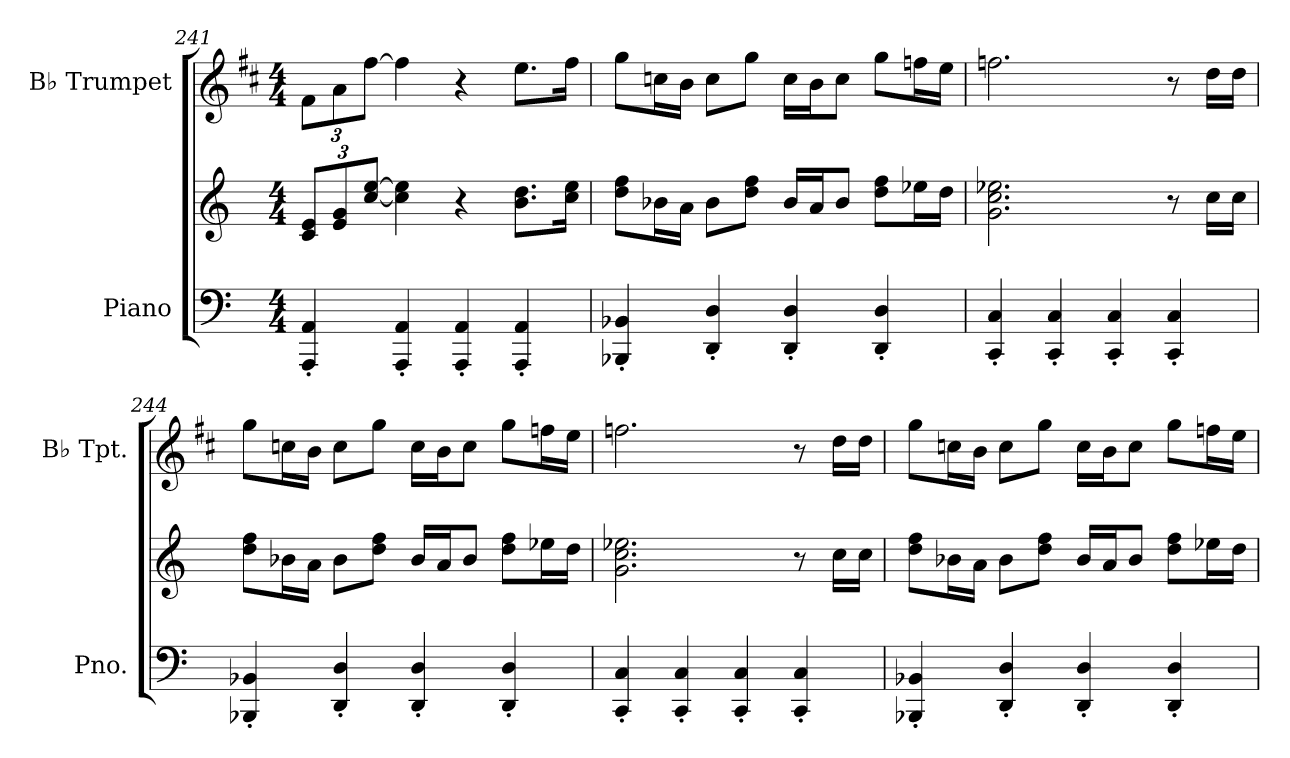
**kern	**kern	**kern
*part2	*part2	*part1
*staff3	*staff2	*staff1
*I"Piano	*	*I"B♭ Trumpet
*I'Pno.	*	*I'B♭ Tpt.
*clefF4	*clefG2	*clefG2
*	*	*ITrd1c2
*k[]	*k[]	*k[]
*M4/4	*M4/4	*M4/4
*	*Xbrackettup	*Xbrackettup
=241	=241	=241
4AAA/' 4AA/'	12c/ 12e/L	12e\L
.	12e/ 12g/	12g\
.	[12cc/ [12ee/J	[12ee\J
4AAA/' 4AA/'	4cc\] 4ee\]	4ee\]
4AAA/' 4AA/'	4r	4r
4AAA/' 4AA/'	8.b\ 8.dd\L	8.dd\L
.	16cc\ 16ee\Jk	16ee\Jk
=242	=242	=242
4BBB-X/' 4BB-X/'	8dd\ 8ff\L	8ff\L
.	16b-X\L	16b-X\L
.	16a\JJ	16a\JJ
4DD/' 4D/'	8b-\L	8b-\L
.	8dd\ 8ff\J	8ff\J
4DD/' 4D/'	16b-/LL	16b-\LL
.	16a/J	16a\J
.	8b-/J	8b-\J
4DD/' 4D/'	8dd\ 8ff\L	8ff\L
.	16ee-X\L	16ee-X\L
.	16dd\JJ	16dd\JJ
=243	=243	=243
4CC/' 4C/'	2.g\ 2.cc\ 2.ee-X\	2.ee-X\
4CC/' 4C/'	.	.
4CC/' 4C/'	.	.
4CC/' 4C/'	8r	8r
.	16cc\LL	16cc\LL
.	16cc\JJ	16cc\JJ
!!LO:PB:g=z
=244	=244	=244
4BBB-X/' 4BB-X/'	8dd\ 8ff\L	8ff\L
.	16b-X\L	16b-X\L
.	16a\JJ	16a\JJ
4DD/' 4D/'	8b-\L	8b-\L
.	8dd\ 8ff\J	8ff\J
4DD/' 4D/'	16b-/LL	16b-\LL
.	16a/J	16a\J
.	8b-/J	8b-\J
4DD/' 4D/'	8dd\ 8ff\L	8ff\L
.	16ee-X\L	16ee-X\L
.	16dd\JJ	16dd\JJ
=245	=245	=245
4CC/' 4C/'	2.g\ 2.cc\ 2.ee-X\	2.ee-X\
4CC/' 4C/'	.	.
4CC/' 4C/'	.	.
4CC/' 4C/'	8r	8r
.	16cc\LL	16cc\LL
.	16cc\JJ	16cc\JJ
=246	=246	=246
4BBB-X/' 4BB-X/'	8dd\ 8ff\L	8ff\L
.	16b-X\L	16b-X\L
.	16a\JJ	16a\JJ
4DD/' 4D/'	8b-\L	8b-\L
.	8dd\ 8ff\J	8ff\J
4DD/' 4D/'	16b-/LL	16b-\LL
.	16a/J	16a\J
.	8b-/J	8b-\J
4DD/' 4D/'	8dd\ 8ff\L	8ff\L
.	16ee-X\L	16ee-X\L
.	16dd\JJ	16dd\JJ
=	=	=
*-	*-	*-
